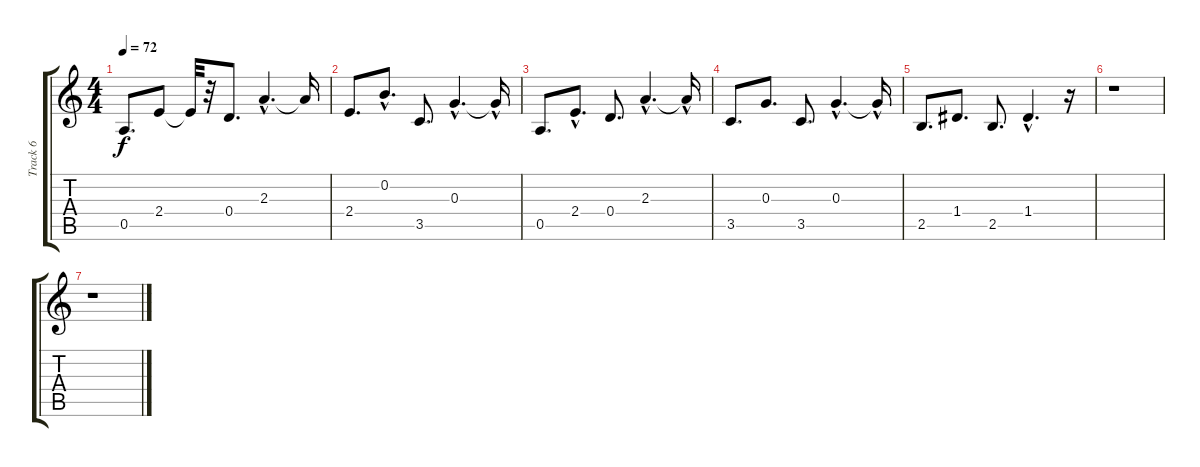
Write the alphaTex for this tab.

\track ("Track 6" "Track 6") {instrument electricguitarclean}
\staff {score tabs}
\tuning (E4 B3 G3 D3 A2 E2) {hide}
\ts (4 4)
\tempo 72
\clef g2
\ks c
0.5.8{d dy f} 2.4.8 2.4{t}.32 r.32 0.4.8{d} 2.3{hac}.4{d} 2.3{t}.16 |
2.4.8{d} 0.2{hac}.8{d} 3.5.8{d} 0.3{hac}.4{d} 0.3{hac t}.16 |
0.5.8{d} 2.4{hac}.8{d} 0.4.8{d} 2.3{hac}.4{d} 2.3{hac t}.16 |
3.5.8{d} 0.3.8{d} 3.5.8{d} 0.3{hac}.4{d} 0.3{hac t}.16 |
2.5.8{d} 1.4.8{d} 2.5.8{d} 1.4{hac}.4{d} r.16 |
r.1 |
r.1
